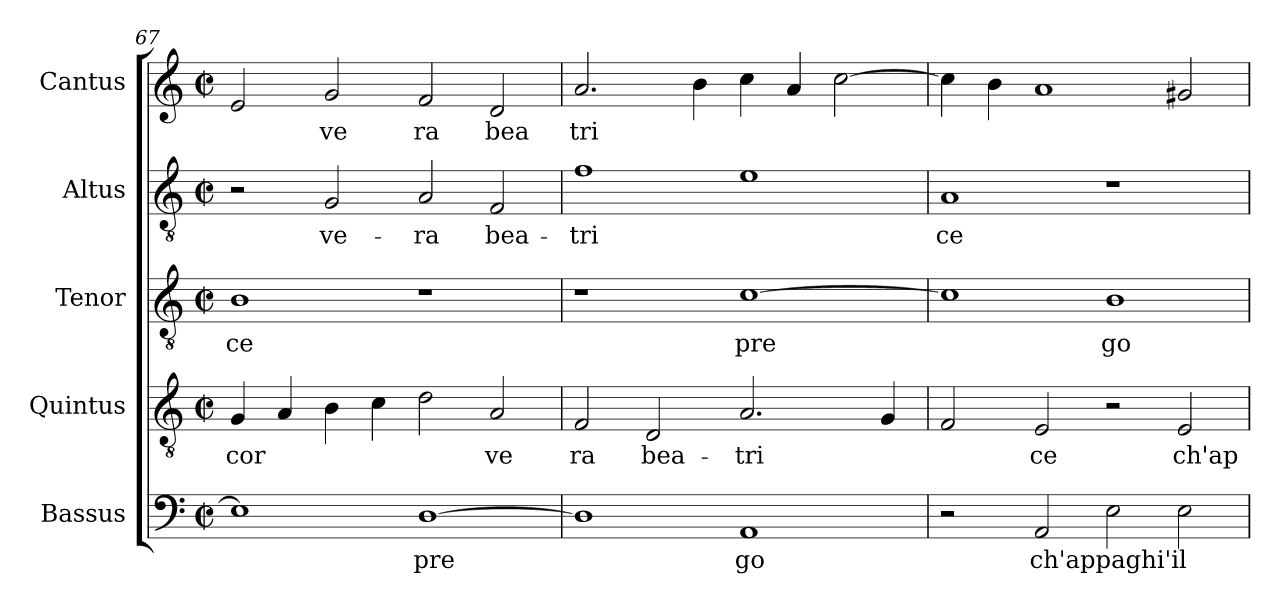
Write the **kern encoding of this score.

**kern	**text	**kern	**text	**kern	**text	**kern	**text	**kern	**text
*part5	*part5	*part4	*part4	*part3	*part3	*part2	*part2	*part1	*part1
*staff5	*staff5	*staff4	*staff4	*staff3	*staff3	*staff2	*staff2	*staff1	*staff1
*I"Bassus	*	*I"Quintus	*	*I"Tenor	*	*I"Altus	*	*I"Cantus	*
*clefF4	*	*clefGv2	*	*clefGv2	*	*clefGv2	*	*clefG2	*
*k[]	*	*k[]	*	*k[]	*	*k[]	*	*k[]	*
*C:	*	*C:	*	*C:	*	*C:	*	*C:	*
*M2/2	*	*M2/2	*	*M2/2	*	*M2/2	*	*M2/2	*
*met(c|)	*	*met(c|)	*	*met(c|)	*	*met(c|)	*	*met(c|)	*
=67	=67	=67	=67	=67	=67	=67	=67	=67	=67
!	!LO:LY:b:cj	!	!LO:LY:b	!	!LO:LY:b	!	!	!	!LO:LY:b
1E]	.	4G/	cor	1B	ce	2r	.	2e/	.
!	!	!	!LO:LY:b	!	!	!	!	!	!
.	.	4A/	.	.	.	.	.	.	.
!	!	!	!LO:LY:b	!	!	!	!LO:LY:b:cj	!	!LO:LY:b
.	.	4B\	.	.	.	2G/	ve-	2g/	ve
!	!	!	!LO:LY:b	!	!	!	!	!	!
.	.	4c\	.	.	.	.	.	.	.
!	!LO:LY:b:cj	!	!LO:LY:b	!	!	!	!LO:LY:b:cj	!	!LO:LY:b
[<1D	pre-	2d\	.	1r	.	2A/	-ra	2f/	ra
!	!	!	!LO:LY:b	!	!	!	!LO:LY:b:cj	!	!LO:LY:b
.	.	2A/	ve	.	.	2F/	bea-	2d/	bea
!!LO:LB:g=z
=68	=68	=68	=68	=68	=68	=68	=68	=68	=68
!	!LO:LY:b:cj	!	!LO:LY:b	!	!	!	!LO:LY:b:cj	!	!LO:LY:b
1D]	--	2F/	ra	1r	.	1f	-tri	2.a/	tri-
!	!	!	!LO:LY:b	!	!	!	!	!	!
.	.	2D/	bea-	.	.	.	.	.	.
!	!	!	!	!	!	!	!	!	!LO:LY:b
.	.	.	.	.	.	.	.	4b\	--
!	!LO:LY:b:cj	!	!LO:LY:b	!	!LO:LY:b	!	!LO:LY:b:cj	!	!LO:LY:b
1AA	-go	2.A/	-tri-	[>1c	pre	1e	.	4cc\	--
!	!	!	!	!	!	!	!	!	!LO:LY:b
.	.	.	.	.	.	.	.	4a/	--
!	!	!	!	!	!	!	!	!	!LO:LY:b
.	.	.	.	.	.	.	.	[>2cc\	--
!	!	!	!LO:LY:b	!	!	!	!	!	!
.	.	4G/	--	.	.	.	.	.	.
=69	=69	=69	=69	=69	=69	=69	=69	=69	=69
!	!	!	!LO:LY:b	!	!LO:LY:b	!	!LO:LY:b:cj	!	!LO:LY:b
2r	.	2F/	--	1c]	.	1A	ce	4cc\]	--
!	!	!	!	!	!	!	!	!	!LO:LY:b
.	.	.	.	.	.	.	.	4b\	--
!	!LO:LY:b:cj	!	!LO:LY:b	!	!	!	!	!	!LO:LY:b
2AA/	ch'appaghi'il	2E/	-ce	.	.	.	.	1a	--
!	!LO:LY:b:cj	!	!	!	!LO:LY:b	!	!	!	!
2E\	.	2r	.	1B	go	1r	.	.	.
!	!LO:LY:b:cj	!	!LO:LY:b	!	!	!	!	!	!LO:LY:b
2E\	.	2E/	ch'ap-	.	.	.	.	2g#/	--
=	=	=	=	=	=	=	=	=	=
*-	*-	*-	*-	*-	*-	*-	*-	*-	*-
